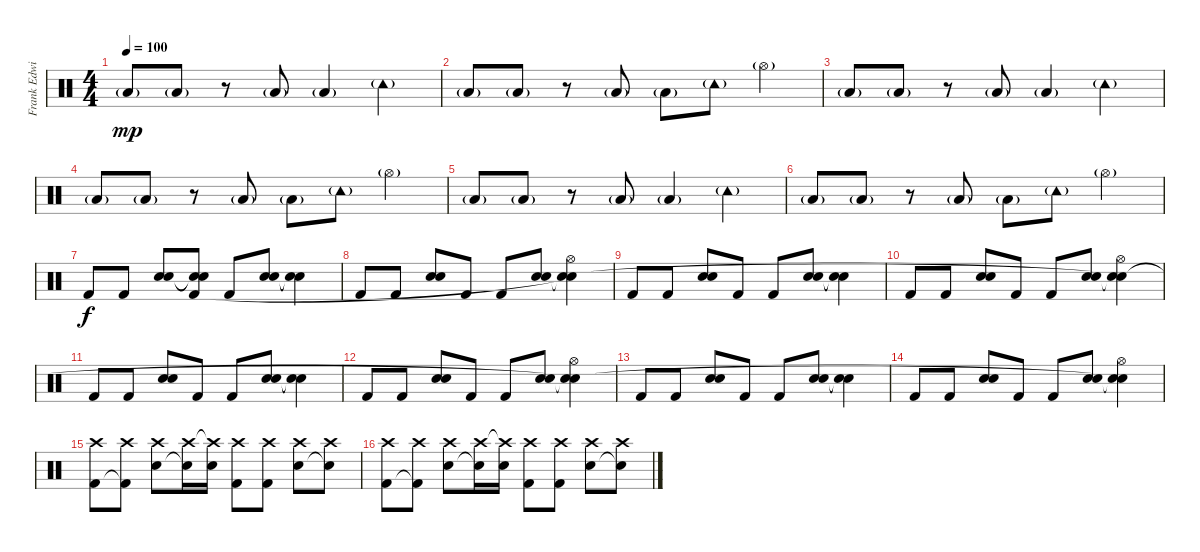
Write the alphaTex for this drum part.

\track ("Frank Edwin Wright III (Drums)" "Frank Edwi") {instrument percussion}
\staff {score}
\articulation defaults
\ts (4 4)
\tempo 100
\clef neutral
\ks c "Low Floor Tom (hit)"{g}.8{dy mp} "Low Floor Tom (hit)"{g}.8
r.8 "Low Floor Tom (hit)"{g}.8 "Low Floor Tom (hit)"{g}.4 "Tambourine (hit)"{g}.4 |
"Low Floor Tom (hit)"{g}.8 "Low Floor Tom (hit)"{g}.8 r.8 "Low Floor Tom (hit)"{g}.8 "Low Floor Tom (hit)"{g}.8 "Tambourine (hit)"{g}.8 "Hi-Hat (open)"{g}.4 |
"Low Floor Tom (hit)"{g}.8 "Low Floor Tom (hit)"{g}.8 r.8 "Low Floor Tom (hit)"{g}.8 "Low Floor Tom (hit)"{g}.4 "Tambourine (hit)"{g}.4 |
"Low Floor Tom (hit)"{g}.8 "Low Floor Tom (hit)"{g}.8 r.8 "Low Floor Tom (hit)"{g}.8 "Low Floor Tom (hit)"{g}.8 "Tambourine (hit)"{g}.8 "Hi-Hat (open)"{g}.4 |
"Low Floor Tom (hit)"{g}.8 "Low Floor Tom (hit)"{g}.8 r.8 "Low Floor Tom (hit)"{g}.8 "Low Floor Tom (hit)"{g}.4 "Tambourine (hit)"{g}.4 |
"Low Floor Tom (hit)"{g}.8 "Low Floor Tom (hit)"{g}.8 r.8 "Low Floor Tom (hit)"{g}.8 "Low Floor Tom (hit)"{g}.8 "Tambourine (hit)"{g}.8 "Hi-Hat (open)"{g}.4 |
"Kick (hit) 2".8{dy f} "Kick (hit) 2".8 ("Electric Snare (hit)" "Electric Snare (hit)").8 ("Electric Snare (hit)"{t} "Electric Snare (hit)"{t} "Kick (hit) 2").8 "Kick (hit) 2".8 ("Electric Snare (hit)" "Electric Snare (hit)").8 ("Electric Snare (hit)"{t} "Snare (hit) 2"{t}).4 |
"Kick (hit) 2".8 "Kick (hit) 2".8 ("Electric Snare (hit)" "Electric Snare (hit)").8 "Kick (hit) 2".8 "Kick (hit) 2".8 ("Electric Snare (hit)" "Electric Snare (hit)").8 ("Hi-Hat (open)" "Snare (hit) 2"{t} "Snare (hit) 2"{t}).4 |
"Kick (hit) 2".8 "Kick (hit) 2".8 ("Electric Snare (hit)" "Electric Snare (hit)").8 "Kick (hit) 2".8 "Kick (hit) 2".8 ("Electric Snare (hit)" "Electric Snare (hit)").8 ("Electric Snare (hit)"{t} "Snare (hit) 2"{t}).4 |
"Kick (hit) 2".8 "Kick (hit) 2".8 ("Electric Snare (hit)" "Electric Snare (hit)").8 "Kick (hit) 2".8 "Kick (hit) 2".8 ("Electric Snare (hit)" "Electric Snare (hit)").8 ("Hi-Hat (open)" "Snare (hit) 2"{t} "Snare (hit) 2"{t}).4 |
"Kick (hit) 2".8 "Kick (hit) 2".8 ("Electric Snare (hit)" "Electric Snare (hit)").8 "Kick (hit) 2".8 "Kick (hit) 2".8 ("Electric Snare (hit)" "Electric Snare (hit)").8 ("Electric Snare (hit)"{t} "Snare (hit) 2"{t}).4 |
"Kick (hit) 2".8 "Kick (hit) 2".8 ("Electric Snare (hit)" "Electric Snare (hit)").8 "Kick (hit) 2".8 "Kick (hit) 2".8 ("Electric Snare (hit)" "Electric Snare (hit)").8 ("Hi-Hat (open)" "Snare (hit) 2"{t} "Snare (hit) 2"{t}).4 |
"Kick (hit) 2".8 "Kick (hit) 2".8 ("Electric Snare (hit)" "Electric Snare (hit)").8 "Kick (hit) 2".8 "Kick (hit) 2".8 ("Electric Snare (hit)" "Electric Snare (hit)").8 ("Electric Snare (hit)"{t} "Snare (hit) 2"{t}).4 |
"Kick (hit) 2".8 "Kick (hit) 2".8 ("Electric Snare (hit)" "Electric Snare (hit)").8 "Kick (hit) 2".8 "Kick (hit) 2".8 ("Electric Snare (hit)" "Electric Snare (hit)").8 ("Hi-Hat (open)" "Snare (hit) 2"{t} "Snare (hit) 2"{t}).4 |
("Crash high (hit)" "Kick (hit) 2").8 ("Crash high (hit)" "Kick (hit) 2"{t}).8 ("Crash high (hit)" "Electric Snare (hit)").8 ("Crash high (hit)" "Electric Snare (hit)"{t}).16 ("Crash high (hit)"{t} "Electric Snare (hit)").16 ("Crash high (hit)" "Kick (hit) 2").8 ("Crash high (hit)" "Kick (hit) 2").8 ("Crash high (hit)" "Electric Snare (hit)").8 ("Crash high (hit)" "Electric Snare (hit)"{t}).8 |
("Crash high (hit)" "Kick (hit) 2").8 ("Crash high (hit)" "Kick (hit) 2"{t}).8 ("Crash high (hit)" "Electric Snare (hit)").8 ("Crash high (hit)" "Electric Snare (hit)"{t}).16 ("Crash high (hit)"{t} "Electric Snare (hit)").16 ("Crash high (hit)" "Kick (hit) 2").8 ("Crash high (hit)" "Kick (hit) 2").8 ("Crash high (hit)" "Electric Snare (hit)").8 ("Crash high (hit)" "Electric Snare (hit)"{t}).8
